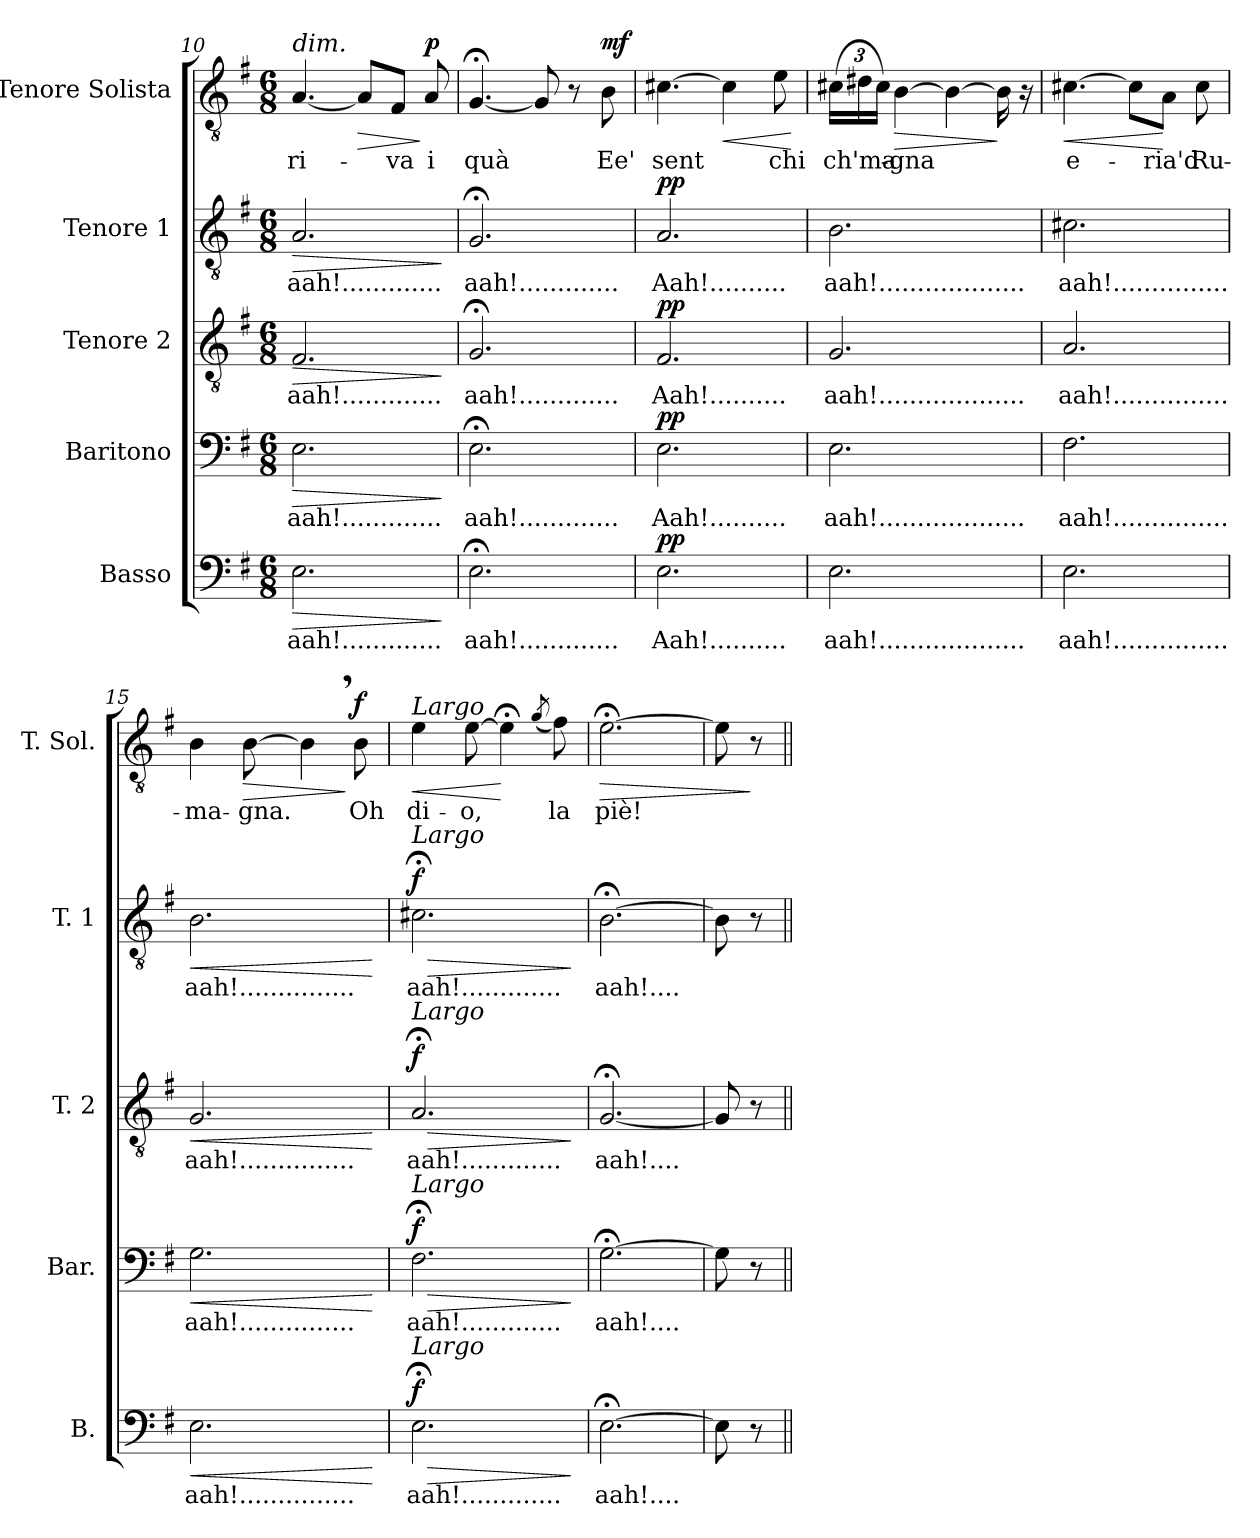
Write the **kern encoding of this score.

**kern	**text	**dynam	**kern	**text	**dynam	**kern	**text	**dynam	**kern	**text	**dynam	**kern	**text	**dynam
*part5	*part5	*part5	*part4	*part4	*part4	*part3	*part3	*part3	*part2	*part2	*part2	*part1	*part1	*part1
*staff5	*staff5	*staff5	*staff4	*staff4	*staff4	*staff3	*staff3	*staff3	*staff2	*staff2	*staff2	*staff1	*staff1	*staff1
*I"Basso	*	*	*I"Baritono	*	*	*I"Tenore 2	*	*	*I"Tenore 1	*	*	*I"Tenore Solista	*	*
*I'B.	*	*	*I'Bar.	*	*	*I'T. 2	*	*	*I'T. 1	*	*	*I'T. Sol.	*	*
*clefF4	*	*	*clefF4	*	*	*clefGv2	*	*	*clefGv2	*	*	*clefGv2	*	*
*k[f#]	*	*	*k[f#]	*	*	*k[f#]	*	*	*k[f#]	*	*	*k[f#]	*	*
*M6/8	*	*	*M6/8	*	*	*M6/8	*	*	*M6/8	*	*	*M6/8	*	*
=10	=10	=10	=10	=10	=10	=10	=10	=10	=10	=10	=10	=10	=10	=10
!	!	!	!	!	!	!	!	!	!	!	!	!LO:TX:a:i:t=dim.	!	!
!	!LO:LY:b	!LO:HP:b	!	!LO:LY:b	!LO:HP:b	!	!LO:LY:b	!LO:HP:b	!	!LO:LY:b	!LO:HP:b	!	!LO:LY:b	!
2.E\	aah!.............	>	2.E\	aah!.............	>	2.F#/	aah!.............	>	2.A/	aah!.............	>	[4.A/	ri-	.
!	!	!	!	!	!	!	!	!	!	!	!	!	!	!LO:HP:b
.	.	.	.	.	.	.	.	.	.	.	.	8A/L]	.	>
!	!	!	!	!	!	!	!	!	!	!	!	!	!LO:LY:b	!
.	.	.	.	.	.	.	.	.	.	.	.	8F#/J	va	.
!	!	!	!	!	!	!	!	!	!	!	!	!	!LO:LY:b	!LO:DY:n=1:a
.	.	.	.	.	.	.	.	.	.	.	.	8A/	-i	] p
.	.	]	.	.	]	.	.	]	.	.	]	.	.	.
=11	=11	=11	=11	=11	=11	=11	=11	=11	=11	=11	=11	=11	=11	=11
!	!LO:LY:b	!	!	!LO:LY:b	!	!	!LO:LY:b	!	!	!LO:LY:b	!	!	!LO:LY:b	!
2.E;<\	aah!.............	.	2.E;<\	aah!.............	.	2.G;</	aah!.............	.	2.G;</	aah!.............	.	[4.G;</	quà	.
.	.	.	.	.	.	.	.	.	.	.	.	8G/]	.	.
.	.	.	.	.	.	.	.	.	.	.	.	8r	.	.
!	!	!	!	!	!	!	!	!	!	!	!	!	!LO:LY:b	!LO:DY:a
.	.	.	.	.	.	.	.	.	.	.	.	8B\	Ee'	mf
=12	=12	=12	=12	=12	=12	=12	=12	=12	=12	=12	=12	=12	=12	=12
!	!LO:LY:b	!LO:DY:a	!	!LO:LY:b	!LO:DY:a	!	!LO:LY:b	!LO:DY:a	!	!LO:LY:b	!LO:DY:a	!	!LO:LY:b	!
2.E\	Aah!..........	pp	2.E\	Aah!..........	pp	2.F#/	Aah!..........	pp	2.A/	Aah!..........	pp	[4.c#X\	sent	.
!	!	!	!	!	!	!	!	!	!	!	!	!	!	!LO:HP:b
.	.	.	.	.	.	.	.	.	.	.	.	4c#\]	.	<
!	!	!	!	!	!	!	!	!	!	!	!	!	!LO:LY:b	!
.	.	.	.	.	.	.	.	.	.	.	.	8e\	chi	.
.	.	.	.	.	.	.	.	.	.	.	.	.	.	[
!!LO:LB:g=z
=13	=13	=13	=13	=13	=13	=13	=13	=13	=13	=13	=13	=13	=13	=13
!	!LO:LY:b	!	!	!LO:LY:b	!	!	!LO:LY:b	!	!	!LO:LY:b	!	!	!	!
*	*	*	*	*	*	*	*	*	*	*	*	*Xbrackettup	*	*
!	!	!	!	!	!	!	!	!	!	!	!	!	!LO:LY:b	!
2.E\	aah!...................	.	2.E\	aah!...................	.	2.G/	aah!...................	.	2.B\	aah!...................	.	(>24c#X\LL	ch'ma-	.
.	.	.	.	.	.	.	.	.	.	.	.	24d#X\	.	.
.	.	.	.	.	.	.	.	.	.	.	.	24c#\JJ)	.	.
!	!	!	!	!	!	!	!	!	!	!	!	!	!LO:LY:b	!LO:HP:b
.	.	.	.	.	.	.	.	.	.	.	.	[4B\	-gna	>
.	.	.	.	.	.	.	.	.	.	.	.	4B\_	.	.
.	.	.	.	.	.	.	.	.	.	.	.	16B\]	.	]
.	.	.	.	.	.	.	.	.	.	.	.	16r	.	.
=14	=14	=14	=14	=14	=14	=14	=14	=14	=14	=14	=14	=14	=14	=14
!	!LO:LY:b	!	!	!LO:LY:b	!	!	!LO:LY:b	!	!	!LO:LY:b	!	!	!LO:LY:b	!LO:HP:b
2.E\	aah!...............	.	2.F#\	aah!...............	.	2.A/	aah!...............	.	2.c#X\	aah!...............	.	[4.c#X\	e-	<
.	.	.	.	.	.	.	.	.	.	.	.	8c#\L]	.	.
!	!	!	!	!	!	!	!	!	!	!	!	!	!LO:LY:b	!
.	.	.	.	.	.	.	.	.	.	.	.	8A\J	-ria'd	[
!	!	!	!	!	!	!	!	!	!	!	!	!	!LO:LY:b	!
.	.	.	.	.	.	.	.	.	.	.	.	8c#\	Ru-	.
=15	=15	=15	=15	=15	=15	=15	=15	=15	=15	=15	=15	=15	=15	=15
!	!LO:LY:b	!LO:HP:b	!	!LO:LY:b	!LO:HP:b	!	!LO:LY:b	!LO:HP:b	!	!LO:LY:b	!LO:HP:b	!	!LO:LY:b	!
2.E\	aah!...............	<	2.G\	aah!...............	<	2.G/	aah!...............	<	2.B\	aah!...............	<	4B\	-ma-	.
!	!	!	!	!	!	!	!	!	!	!	!	!	!LO:LY:b	!LO:HP:b
.	.	.	.	.	.	.	.	.	.	.	.	[8B\	-gna.	>
.	.	.	.	.	.	.	.	.	.	.	.	4B,\]	.	.
!	!	!	!	!	!	!	!	!	!	!	!	!	!LO:LY:b	!LO:DY:n=1:a
.	.	.	.	.	.	.	.	.	.	.	.	8B\	Oh	] f
.	.	[	.	.	[	.	.	[	.	.	[	.	.	.
=16	=16	=16	=16	=16	=16	=16	=16	=16	=16	=16	=16	=16	=16	=16
*	*	*	*	*	*	*	*	*	*	*	*	*MM66	*	*
!	!	!	!	!	!	!	!	!	!	!	!	!LO:TX:a:i:t=Largo	!	!
!	!	!	!	!	!	!	!	!	!LO:TX:a:i:t=Largo	!	!	!	!	!
!	!	!	!	!	!	!LO:TX:a:i:t=Largo	!	!	!	!	!	!	!	!
!	!	!	!LO:TX:a:i:t=Largo	!	!	!	!	!	!	!	!	!	!	!
!LO:TX:a:i:t=Largo	!	!	!	!	!	!	!	!	!	!	!	!	!	!
!	!LO:LY:b	!LO:HP:b	!	!LO:LY:b	!LO:HP:b	!	!LO:LY:b	!LO:HP:b	!	!LO:LY:b	!LO:HP:b	!	!LO:LY:b	!LO:HP:b
!	!	!LO:DY:n=1:a	!	!	!LO:DY:n=1:a	!	!	!LO:DY:n=1:a	!	!	!LO:DY:n=1:a	!	!	!
2.E;<\	aah!.............	> f	2.F#;<\	aah!.............	> f	2.A;</	aah!.............	> f	2.c#X;<\	aah!.............	> f	4e\	di-	<
!	!	!	!	!	!	!	!	!	!	!	!	!	!LO:LY:b	!
.	.	.	.	.	.	.	.	.	.	.	.	[8e\	-o,	.
.	.	.	.	.	.	.	.	.	.	.	.	4e;<\]	.	[
.	.	.	.	.	.	.	.	.	.	.	.	(<8qg/	.	.
!	!	!	!	!	!	!	!	!	!	!	!	!	!LO:LY:b	!
.	.	.	.	.	.	.	.	.	.	.	.	8f#\)	la	.
.	.	]	.	.	]	.	.	]	.	.	]	.	.	.
=17	=17	=17	=17	=17	=17	=17	=17	=17	=17	=17	=17	=17	=17	=17
!	!LO:LY:b	!	!	!LO:LY:b	!	!	!LO:LY:b	!	!	!LO:LY:b	!	!	!LO:LY:b	!LO:HP:b
[2.E;<\	aah!....	.	[2.G;<\	aah!....	.	[2.G;</	aah!....	.	[2.B;<\	aah!....	.	[2.e;<\	piè!	>
=18	=18	=18	=18	=18	=18	=18	=18	=18	=18	=18	=18	=18	=18	=18
8E\]	.	.	8G\]	.	.	8G/]	.	.	8B\]	.	.	8e\]	.	.
8r	.	.	8r	.	.	8r	.	.	8r	.	.	8r	.	]
=||	=||	=||	=||	=||	=||	=||	=||	=||	=||	=||	=||	=||	=||	=||
*-	*-	*-	*-	*-	*-	*-	*-	*-	*-	*-	*-	*-	*-	*-
